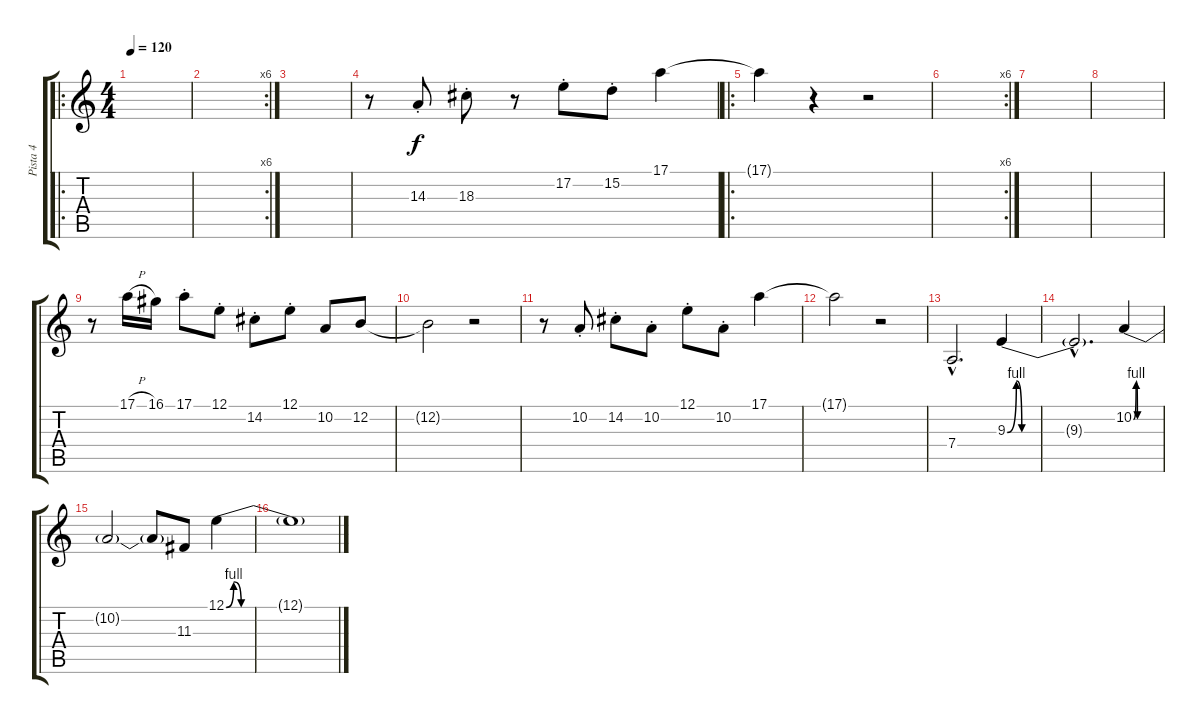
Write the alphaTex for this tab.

\track ("Pista 4" "Pista 4") {instrument lead2sawtooth}
\staff {score tabs}
\tuning (E4 B3 G3 D3 A2 E2) {hide}
\ro
\ts (4 4)
\tempo 120
\clef g2
\ks c
|
\rc 6
|
|
r.8 14.3{st}.8 18.3{st}.8 r.8 17.2{st}.8 15.2{st}.8 17.1.4 |
\ro
17.1{t}.4 r.4 r.2 |
\rc 6
|
|
|
r.8 17.1{h}.16 16.1.16 17.1{st}.8 12.1{st}.8 14.2{st}.8 12.1{st}.8 10.2.8 12.2.8 |
12.2{t}.2 r.2 |
r.8 10.2{st}.8 14.2{st}.8 10.2{st}.8 12.1{st}.8 10.2{st}.8 17.1.4 |
17.1{t}.2 r.2 |
7.4{hac}.2{d} 9.3{be (custom 0 0 5 4 8 0 14 0 36 0 45 0 60 0)}.4 |
9.3{hac t}.2{d} 10.2{be (custom 0 0 6 4 9 0 15 0 34 0 45 0 60 0)}.4 |
10.2{t}.2 10.2{t}.8 11.3.8 12.1{be (custom 0 0 4 4 8 0 12 0 45 0 60 0)}.4 |
12.1{t}.1
